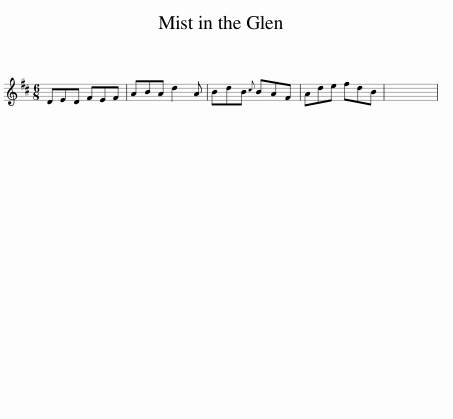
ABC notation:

X:1
L:1/8
M:6/8
I:linebreak $
K:D
V:1 treble
V:1
 DED FEF | ABA d2 A | BdB{c} BAF | Ade fdB | x6 | %5
